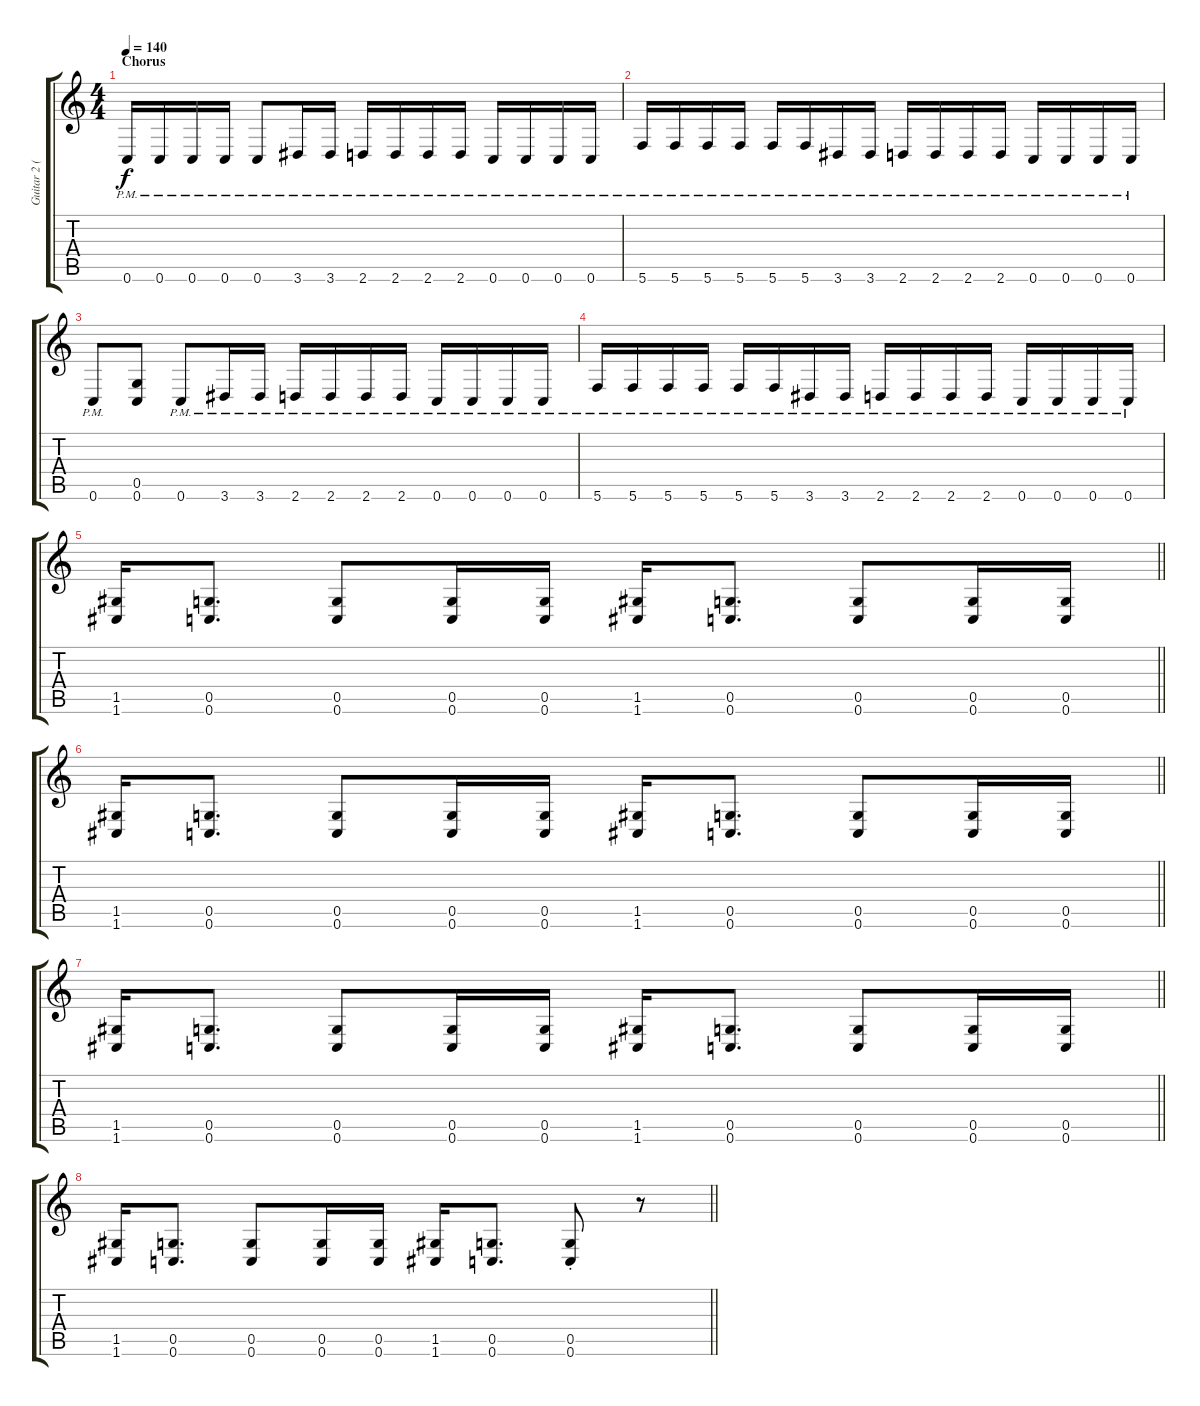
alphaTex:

\track ("Guitar 2 (Dist)" "Guitar 2 (") {instrument distortionguitar}
\staff {score tabs}
\tuning (D4 A3 F3 C3 G2 C2) {hide}
\ts (4 4)
\section ("" "Chorus")
\tempo 140
\clef g2
\ks c
0.6{pm}.16{dy f} 0.6{pm}.16 0.6{pm}.16 0.6{pm}.16 0.6{pm}.8 3.6{pm}.16 3.6{pm}.16 2.6{pm}.16 2.6{pm}.16 2.6{pm}.16 2.6{pm}.16 0.6{pm}.16 0.6{pm}.16 0.6{pm}.16 0.6{pm}.16 |
5.6{pm}.16 5.6{pm}.16 5.6{pm}.16 5.6{pm}.16 5.6{pm}.16 5.6{pm}.16 3.6{pm}.16 3.6{pm}.16 2.6{pm}.16 2.6{pm}.16 2.6{pm}.16 2.6{pm}.16 0.6{pm}.16 0.6{pm}.16 0.6{pm}.16 0.6{pm}.16 |
0.6{pm}.8 (0.5 0.6).8 0.6{pm}.8 3.6{pm}.16 3.6{pm}.16 2.6{pm}.16 2.6{pm}.16 2.6{pm}.16 2.6{pm}.16 0.6{pm}.16 0.6{pm}.16 0.6{pm}.16 0.6{pm}.16 |
5.6{pm}.16 5.6{pm}.16 5.6{pm}.16 5.6{pm}.16 5.6{pm}.16 5.6{pm}.16 3.6{pm}.16 3.6{pm}.16 2.6{pm}.16 2.6{pm}.16 2.6{pm}.16 2.6{pm}.16 0.6{pm}.16 0.6{pm}.16 0.6{pm}.16 0.6{pm}.16 |
\barLineRight lightlight
(1.5 1.6).16 (0.5 0.6).8{d} (0.5 0.6).8 (0.5 0.6).16 (0.5 0.6).16 (1.5 1.6).16 (0.5 0.6).8{d} (0.5 0.6).8 (0.5 0.6).16 (0.5 0.6).16 |
\barLineRight lightlight
(1.5 1.6).16 (0.5 0.6).8{d} (0.5 0.6).8 (0.5 0.6).16 (0.5 0.6).16 (1.5 1.6).16 (0.5 0.6).8{d} (0.5 0.6).8 (0.5 0.6).16 (0.5 0.6).16 |
\barLineRight lightlight
(1.5 1.6).16 (0.5 0.6).8{d} (0.5 0.6).8 (0.5 0.6).16 (0.5 0.6).16 (1.5 1.6).16 (0.5 0.6).8{d} (0.5 0.6).8 (0.5 0.6).16 (0.5 0.6).16 |
\barLineRight lightlight
(1.5 1.6).16 (0.5 0.6).8{d} (0.5 0.6).8 (0.5 0.6).16 (0.5 0.6).16 (1.5 1.6).16 (0.5 0.6).8{d} (0.5{st} 0.6{st}).8 r.8
